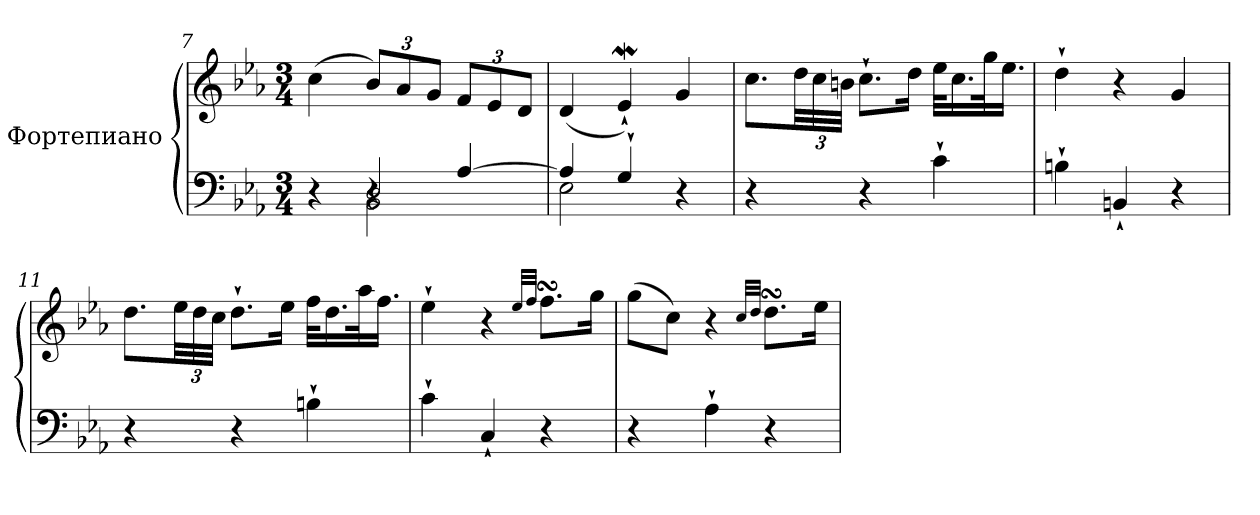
**kern	**kern
*part1	*part1
*staff2	*staff1
*I"Фортепиано	*
*clefF4	*clefG2
*k[b-e-a-]	*k[b-e-a-]
*M3/4	*M3/4
=7	=7
*^	*
*	*^	*
4r	4ryy	4ryy	(>4cc\
*	*	*	*Xbrackettup
4r	2BB-\	2D/	12b-/L)
.	.	.	12a-/
.	.	.	12g/J
[4A-/	.	.	12f/L
.	.	.	12e-/
.	.	.	12d/J
*	*v	*v	*
=8	=8	=8
4A-/]	2E-\	(<4d/
4G`/	.	4e-w`/)
4r	4ryy	4g/
*v	*v	*
!!LO:LB:g=z
=9	=9
4r	8.cc\L
.	48dd\LL
.	48cc\
.	48bn\JJJ
4r	8.cc`\L
.	16dd\Jk
4c`\	32ee-\KLL
.	16.cc\
.	32gg\K
.	16.ee-\JJ
=10	=10
4Bn`\	4dd`\
4BBn`/	4r
4r	4g/
=11	=11
4r	8.dd\L
.	48ee-\LL
.	48dd\
.	48cc\JJJ
4r	8.dd`\L
.	16ee-\Jk
4Bn`\	32ff\KLL
.	16.dd\
.	32aa-\K
.	16.ff\JJ
=12	=12
4c`\	4ee-`\
4C`/	4r
.	32qee-/LLL
.	32qff/JJJ
4r	8.ffsSSS\L
.	16gg\Jk
!!LO:LB:g=z
=13	=13
4r	(>8gg\L
.	8cc\J)
4A-`\	4r
.	32qcc/LLL
.	32qdd/JJJ
4r	8.ddsSsS\L
.	16ee-\Jk
=	=
*-	*-
